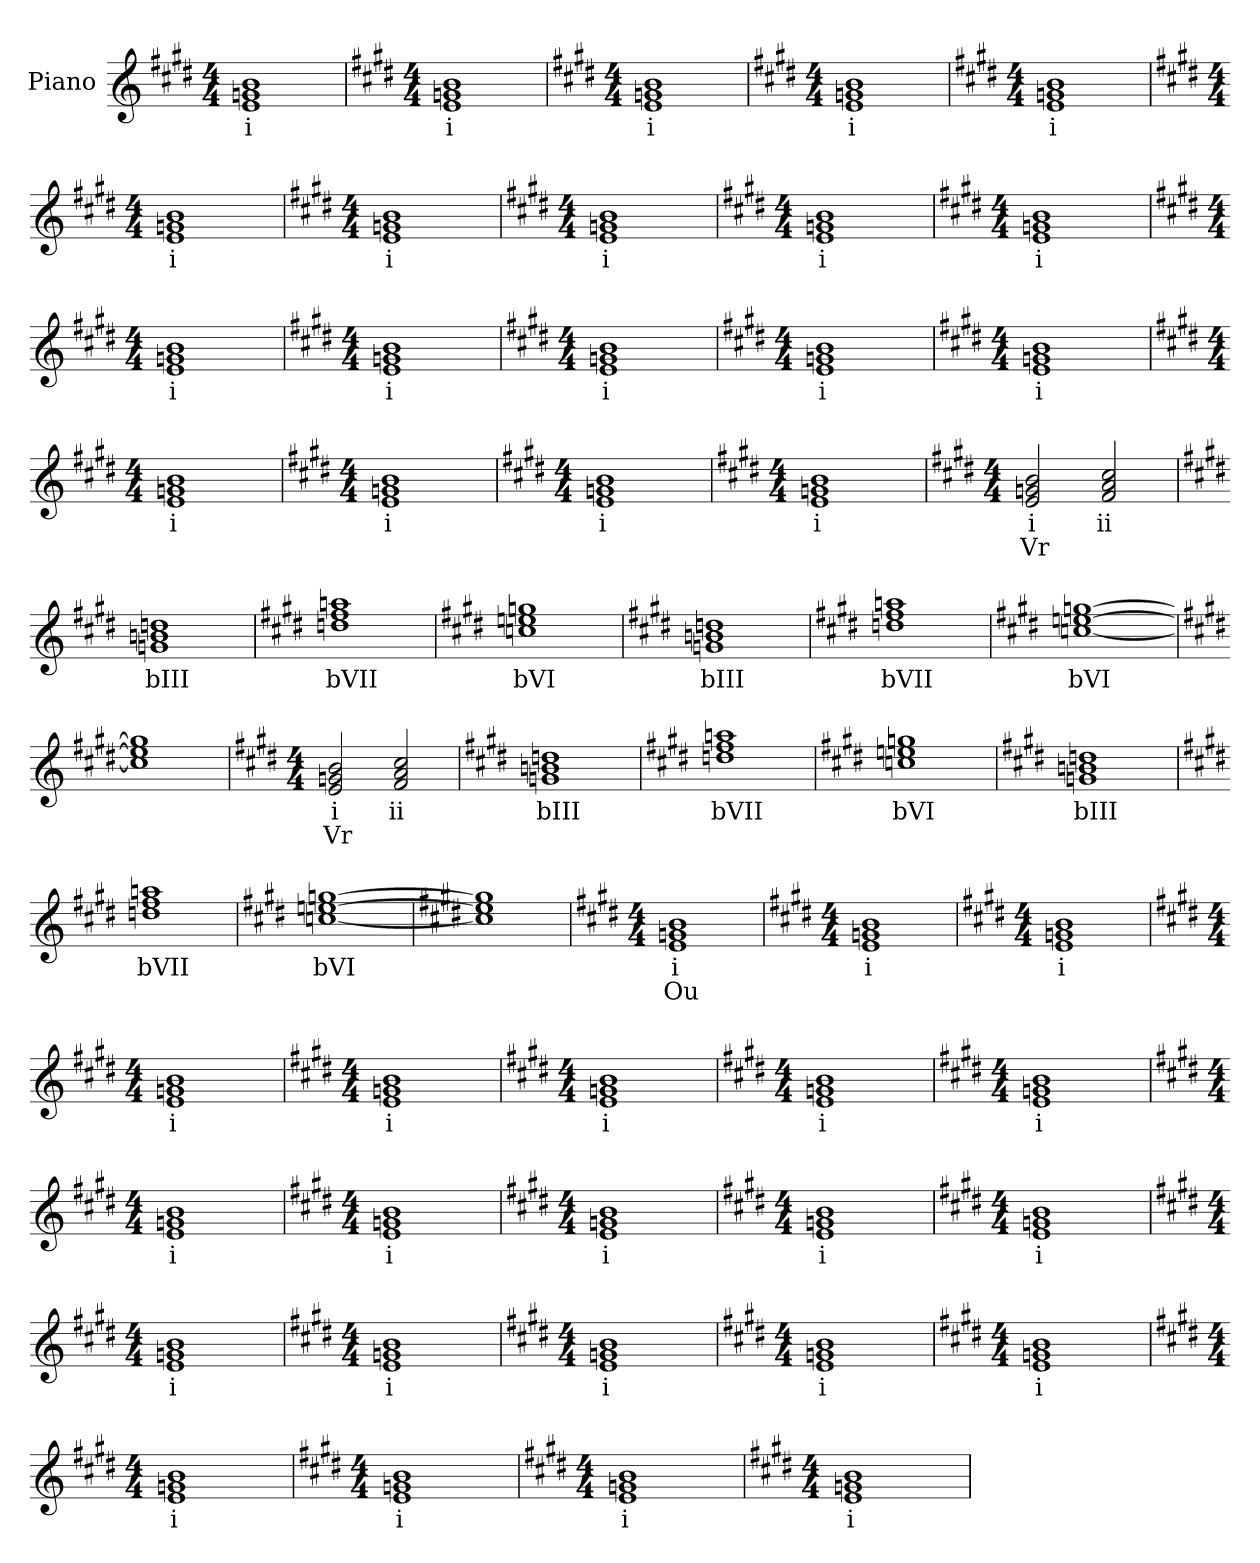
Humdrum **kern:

**kern	**text	**text
*part1	*part1	*part1
*staff1	*staff1	*staff1
*I"Piano	*	*
*I'Pno	*	*
*k[f#c#g#d#]	*	*
*E:	*	*
*M4/4	*	*
=	=	=
1e 1gn 1b	i	.
=	=	=
*k[f#c#g#d#]	*	*
*E:	*	*
*M4/4	*	*
1e 1gn 1b	i	.
=	=	=
*k[f#c#g#d#]	*	*
*E:	*	*
*M4/4	*	*
1e 1gn 1b	i	.
=	=	=
*k[f#c#g#d#]	*	*
*E:	*	*
*M4/4	*	*
1e 1gn 1b	i	.
=	=	=
*k[f#c#g#d#]	*	*
*E:	*	*
*M4/4	*	*
1e 1gn 1b	i	.
=	=	=
*k[f#c#g#d#]	*	*
*E:	*	*
*M4/4	*	*
1e 1gn 1b	i	.
=	=	=
*k[f#c#g#d#]	*	*
*E:	*	*
*M4/4	*	*
1e 1gn 1b	i	.
=	=	=
*k[f#c#g#d#]	*	*
*E:	*	*
*M4/4	*	*
1e 1gn 1b	i	.
=	=	=
*k[f#c#g#d#]	*	*
*E:	*	*
*M4/4	*	*
1e 1gn 1b	i	.
=	=	=
*k[f#c#g#d#]	*	*
*E:	*	*
*M4/4	*	*
1e 1gn 1b	i	.
=	=	=
*k[f#c#g#d#]	*	*
*E:	*	*
*M4/4	*	*
1e 1gn 1b	i	.
=	=	=
*k[f#c#g#d#]	*	*
*E:	*	*
*M4/4	*	*
1e 1gn 1b	i	.
=	=	=
*k[f#c#g#d#]	*	*
*E:	*	*
*M4/4	*	*
1e 1gn 1b	i	.
=	=	=
*k[f#c#g#d#]	*	*
*E:	*	*
*M4/4	*	*
1e 1gn 1b	i	.
=	=	=
*k[f#c#g#d#]	*	*
*E:	*	*
*M4/4	*	*
1e 1gn 1b	i	.
=	=	=
*k[f#c#g#d#]	*	*
*E:	*	*
*M4/4	*	*
1e 1gn 1b	i	.
=	=	=
*k[f#c#g#d#]	*	*
*E:	*	*
*M4/4	*	*
1e 1gn 1b	i	.
=	=	=
*k[f#c#g#d#]	*	*
*E:	*	*
*M4/4	*	*
1e 1gn 1b	i	.
=	=	=
*k[f#c#g#d#]	*	*
*E:	*	*
*M4/4	*	*
1e 1gn 1b	i	.
=	=	=
*k[f#c#g#d#]	*	*
*E:	*	*
*M4/4	*	*
2e 2gn 2b	i	Vr
2f# 2a 2cc#	ii	.
=	=	=
*k[f#c#g#d#]	*	*
*E:	*	*
1gn 1bn 1ddn	bIII	.
=	=	=
*k[f#c#g#d#]	*	*
*E:	*	*
1ddn 1ff# 1aan	bVII	.
=	=	=
*k[f#c#g#d#]	*	*
*E:	*	*
1ccn 1een 1ggn	bVI	.
=	=	=
*k[f#c#g#d#]	*	*
*E:	*	*
1gn 1bn 1ddn	bIII	.
=	=	=
*k[f#c#g#d#]	*	*
*E:	*	*
1ddn 1ff# 1aan	bVII	.
=	=	=
*k[f#c#g#d#]	*	*
*E:	*	*
[1ccn [1een [1ggn	bVI	.
=	=	=
*k[f#c#g#d#]	*	*
*E:	*	*
1ccn] 1een] 1ggn]	.	.
=	=	=
*k[f#c#g#d#]	*	*
*E:	*	*
*M4/4	*	*
2e 2gn 2b	i	Vr
2f# 2a 2cc#	ii	.
=	=	=
*k[f#c#g#d#]	*	*
*E:	*	*
1gn 1bn 1ddn	bIII	.
=	=	=
*k[f#c#g#d#]	*	*
*E:	*	*
1ddn 1ff# 1aan	bVII	.
=	=	=
*k[f#c#g#d#]	*	*
*E:	*	*
1ccn 1een 1ggn	bVI	.
=	=	=
*k[f#c#g#d#]	*	*
*E:	*	*
1gn 1bn 1ddn	bIII	.
=	=	=
*k[f#c#g#d#]	*	*
*E:	*	*
1ddn 1ff# 1aan	bVII	.
=	=	=
*k[f#c#g#d#]	*	*
*E:	*	*
[1ccn [1een [1ggn	bVI	.
=	=	=
*k[f#c#g#d#]	*	*
*E:	*	*
1ccn] 1een] 1ggn]	.	.
=	=	=
*k[f#c#g#d#]	*	*
*E:	*	*
*M4/4	*	*
1e 1gn 1b	i	Ou
=	=	=
*k[f#c#g#d#]	*	*
*E:	*	*
*M4/4	*	*
1e 1gn 1b	i	.
=	=	=
*k[f#c#g#d#]	*	*
*E:	*	*
*M4/4	*	*
1e 1gn 1b	i	.
=	=	=
*k[f#c#g#d#]	*	*
*E:	*	*
*M4/4	*	*
1e 1gn 1b	i	.
=	=	=
*k[f#c#g#d#]	*	*
*E:	*	*
*M4/4	*	*
1e 1gn 1b	i	.
=	=	=
*k[f#c#g#d#]	*	*
*E:	*	*
*M4/4	*	*
1e 1gn 1b	i	.
=	=	=
*k[f#c#g#d#]	*	*
*E:	*	*
*M4/4	*	*
1e 1gn 1b	i	.
=	=	=
*k[f#c#g#d#]	*	*
*E:	*	*
*M4/4	*	*
1e 1gn 1b	i	.
=	=	=
*k[f#c#g#d#]	*	*
*E:	*	*
*M4/4	*	*
1e 1gn 1b	i	.
=	=	=
*k[f#c#g#d#]	*	*
*E:	*	*
*M4/4	*	*
1e 1gn 1b	i	.
=	=	=
*k[f#c#g#d#]	*	*
*E:	*	*
*M4/4	*	*
1e 1gn 1b	i	.
=	=	=
*k[f#c#g#d#]	*	*
*E:	*	*
*M4/4	*	*
1e 1gn 1b	i	.
=	=	=
*k[f#c#g#d#]	*	*
*E:	*	*
*M4/4	*	*
1e 1gn 1b	i	.
=	=	=
*k[f#c#g#d#]	*	*
*E:	*	*
*M4/4	*	*
1e 1gn 1b	i	.
=	=	=
*k[f#c#g#d#]	*	*
*E:	*	*
*M4/4	*	*
1e 1gn 1b	i	.
=	=	=
*k[f#c#g#d#]	*	*
*E:	*	*
*M4/4	*	*
1e 1gn 1b	i	.
=	=	=
*k[f#c#g#d#]	*	*
*E:	*	*
*M4/4	*	*
1e 1gn 1b	i	.
=	=	=
*k[f#c#g#d#]	*	*
*E:	*	*
*M4/4	*	*
1e 1gn 1b	i	.
=	=	=
*k[f#c#g#d#]	*	*
*E:	*	*
*M4/4	*	*
1e 1gn 1b	i	.
=	=	=
*k[f#c#g#d#]	*	*
*E:	*	*
*M4/4	*	*
1e 1gn 1b	i	.
=	=	=
*k[f#c#g#d#]	*	*
*E:	*	*
*M4/4	*	*
1e 1gn 1b	i	.
=	=	=
*k[f#c#g#d#]	*	*
*E:	*	*
*M4/4	*	*
1e 1gn 1b	i	.
=	=	=
*-	*-	*-
